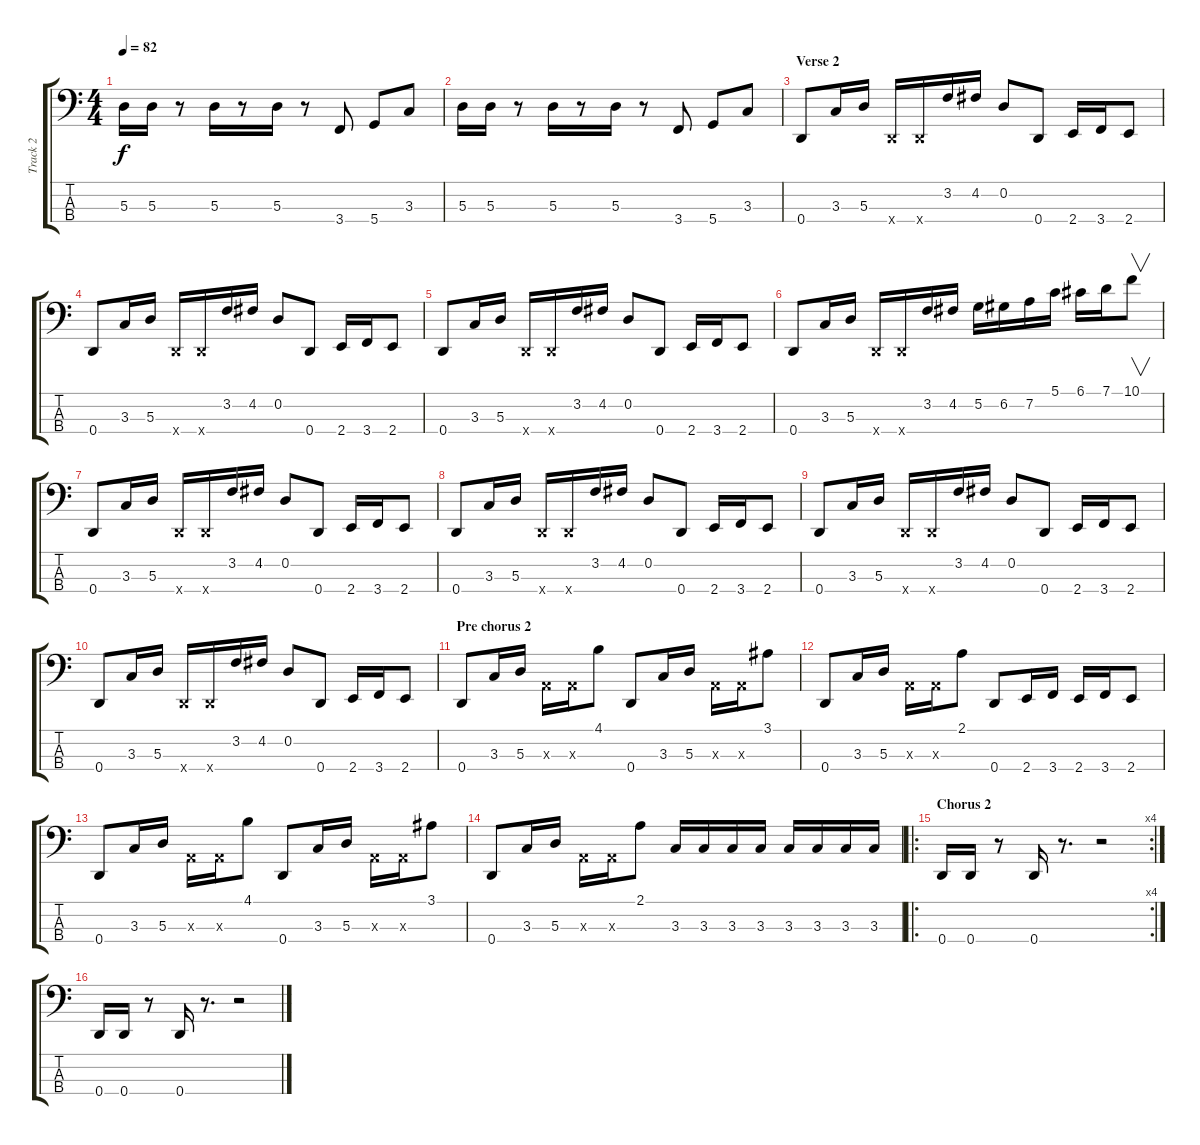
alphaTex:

\track ("Track 2" "Track 2") {instrument slapbass2}
\staff {score tabs}
\tuning (G2 D2 A1 D1) {hide}
\ts (4 4)
\tempo 82
\clef f4
\ks c
5.3.16{dy f} 5.3.16 r.8 5.3.16 r.8 5.3.16 r.8 3.4.8 5.4.8 3.3.8 |
5.3.16 5.3.16 r.8 5.3.16 r.8 5.3.16 r.8 3.4.8 5.4.8 3.3.8 |
\section ("" "Verse 2")
0.4.8 3.3.16 5.3.16 0.4{x}.16 0.4{x}.16 3.2.16 4.2.16 0.2.8 0.4.8 2.4.16 3.4.16 2.4.8 |
0.4.8 3.3.16 5.3.16 0.4{x}.16 0.4{x}.16 3.2.16 4.2.16 0.2.8 0.4.8 2.4.16 3.4.16 2.4.8 |
0.4.8 3.3.16 5.3.16 0.4{x}.16 0.4{x}.16 3.2.16 4.2.16 0.2.8 0.4.8 2.4.16 3.4.16 2.4.8 |
0.4.8 3.3.16 5.3.16 0.4{x}.16 0.4{x}.16 3.2.16 4.2.16 5.2.16 6.2.16 7.2.16 5.1.16 6.1.16 7.1.16 10.1.8{v} |
0.4.8 3.3.16 5.3.16 0.4{x}.16 0.4{x}.16 3.2.16 4.2.16 0.2.8 0.4.8 2.4.16 3.4.16 2.4.8 |
0.4.8 3.3.16 5.3.16 0.4{x}.16 0.4{x}.16 3.2.16 4.2.16 0.2.8 0.4.8 2.4.16 3.4.16 2.4.8 |
0.4.8 3.3.16 5.3.16 0.4{x}.16 0.4{x}.16 3.2.16 4.2.16 0.2.8 0.4.8 2.4.16 3.4.16 2.4.8 |
0.4.8 3.3.16 5.3.16 0.4{x}.16 0.4{x}.16 3.2.16 4.2.16 0.2.8 0.4.8 2.4.16 3.4.16 2.4.8 |
\section ("" "Pre chorus 2")
0.4.8 3.3.16 5.3.16 0.3{x}.16 0.3{x}.16 4.1.8 0.4.8 3.3.16 5.3.16 0.3{x}.16 0.3{x}.16 3.1.8 |
0.4.8 3.3.16 5.3.16 0.3{x}.16 0.3{x}.16 2.1.8 0.4.8 2.4.16 3.4.16 2.4.16 3.4.16 2.4.8 |
0.4.8 3.3.16 5.3.16 0.3{x}.16 0.3{x}.16 4.1.8 0.4.8 3.3.16 5.3.16 0.3{x}.16 0.3{x}.16 3.1.8 |
0.4.8 3.3.16 5.3.16 0.3{x}.16 0.3{x}.16 2.1.8 3.3.16 3.3.16 3.3.16 3.3.16 3.3.16 3.3.16 3.3.16 3.3.16 |
\ro
\rc 4
\section ("" "Chorus 2")
0.4.16 0.4.16 r.8 0.4.16 r.8{d} r.2 |
0.4.16 0.4.16 r.8 0.4.16 r.8{d} r.2
